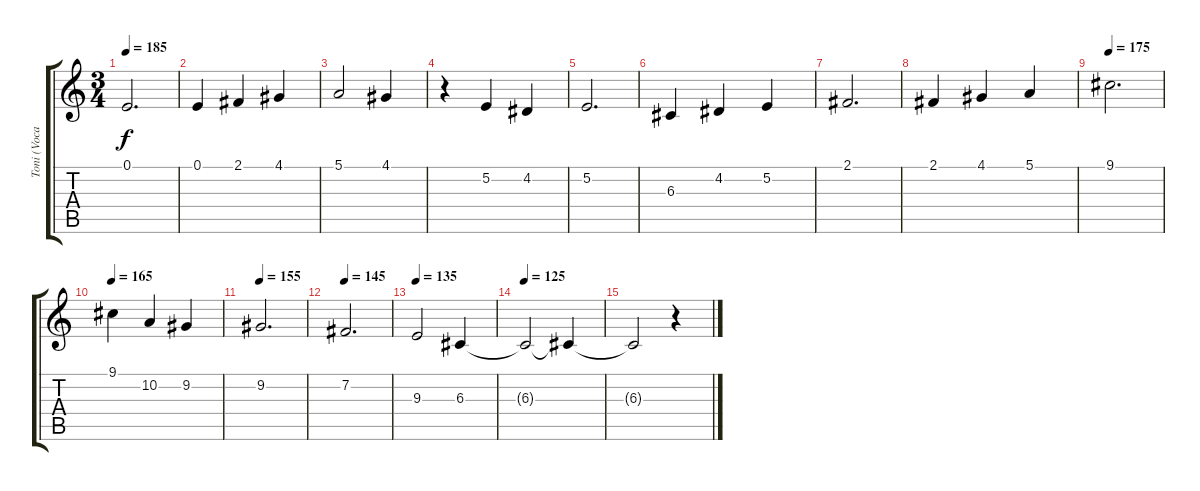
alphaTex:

\track ("Toni (Vocals)" "Toni (Voca") {instrument englishhorn}
\staff {score tabs}
\tuning (E4 B3 G3 D3 A2 E2) {hide}
\ts (3 4)
\tempo 185
\clef g2
\ks c
0.1.2{d dy f} |
0.1.4 2.1.4 4.1.4 |
5.1.2 4.1.4 |
r.4 5.2.4 4.2.4 |
5.2.2{d} |
6.3.4 4.2.4 5.2.4 |
2.1.2{d} |
2.1.4 4.1.4 5.1.4 |
\tempo 175
9.1.2{d} |
\tempo 165
9.1.4 10.2.4 9.2.4 |
\tempo 155
9.2.2{d} |
\tempo 145
7.2.2{d} |
\tempo 135
9.3.2 6.3.4 |
\tempo 125
6.3{t}.2 6.3{t}.4 |
6.3{t}.2 r.4
